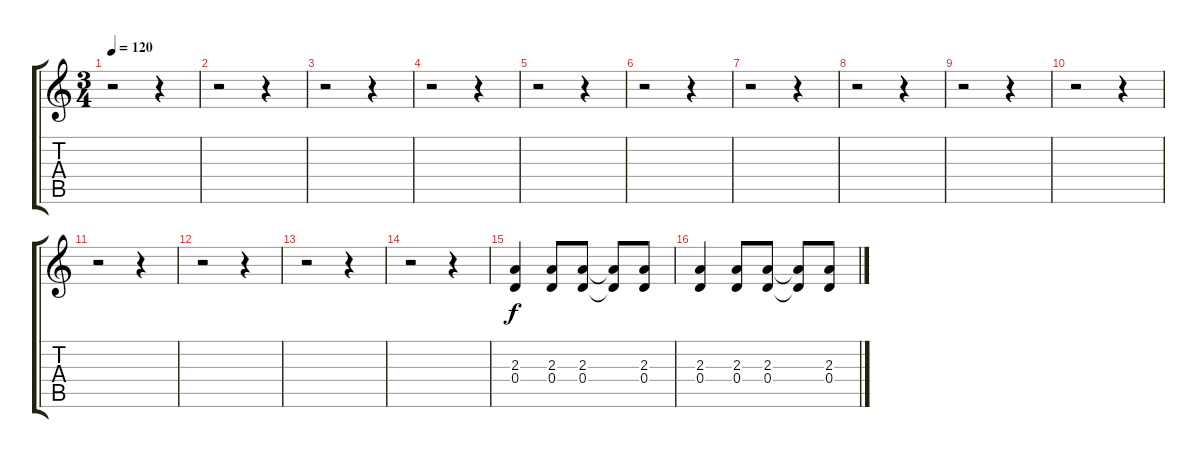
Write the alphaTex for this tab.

\track "" {instrument overdrivenguitar}
\staff {score tabs}
\tuning (E4 B3 G3 D3 A2 E2) {hide}
\ts (3 4)
\tempo 120
\clef g2
\ks c
r.2{dy f} r.4 |
r.2 r.4 |
r.2 r.4 |
r.2 r.4 |
r.2 r.4 |
r.2 r.4 |
r.2 r.4 |
r.2 r.4 |
r.2 r.4 |
r.2 r.4 |
r.2 r.4 |
r.2 r.4 |
r.2 r.4 |
r.2 r.4 |
(2.3 0.4).4 (2.3 0.4).8 (2.3 0.4).8 (2.3{t} 0.4{t}).8 (2.3 0.4).8 |
(2.3 0.4).4 (2.3 0.4).8 (2.3 0.4).8 (2.3{t} 0.4{t}).8 (2.3 0.4).8
